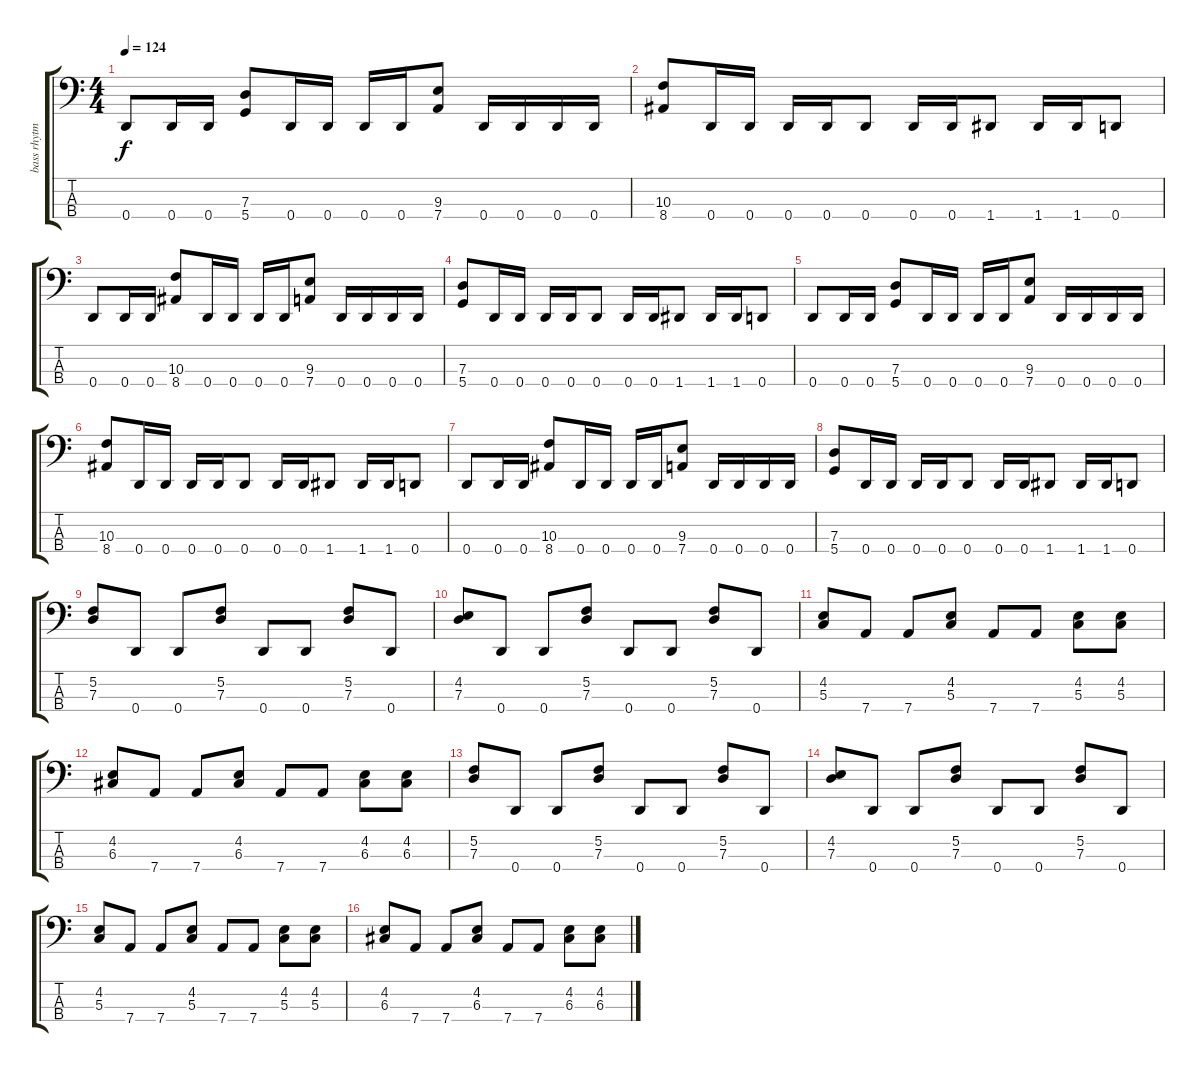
\track ("bass rhytm 2" "bass rhytm") {instrument distortionguitar}
\staff {score tabs}
\tuning (F2 C2 G1 D1) {hide}
\ts (4 4)
\tempo 124
\clef f4
\ks c
0.4.8{dy f} 0.4.16 0.4.16 (7.3 5.4).8 0.4.16 0.4.16 0.4.16 0.4.16 (9.3 7.4).8 0.4.16 0.4.16 0.4.16 0.4.16 |
(10.3 8.4).8 0.4.16 0.4.16 0.4.16 0.4.16 0.4.8 0.4.16 0.4.16 1.4.8 1.4.16 1.4.16 0.4.8 |
0.4.8 0.4.16 0.4.16 (10.3 8.4).8 0.4.16 0.4.16 0.4.16 0.4.16 (9.3 7.4).8 0.4.16 0.4.16 0.4.16 0.4.16 |
(7.3 5.4).8 0.4.16 0.4.16 0.4.16 0.4.16 0.4.8 0.4.16 0.4.16 1.4.8 1.4.16 1.4.16 0.4.8 |
0.4.8 0.4.16 0.4.16 (7.3 5.4).8 0.4.16 0.4.16 0.4.16 0.4.16 (9.3 7.4).8 0.4.16 0.4.16 0.4.16 0.4.16 |
(10.3 8.4).8 0.4.16 0.4.16 0.4.16 0.4.16 0.4.8 0.4.16 0.4.16 1.4.8 1.4.16 1.4.16 0.4.8 |
0.4.8 0.4.16 0.4.16 (10.3 8.4).8 0.4.16 0.4.16 0.4.16 0.4.16 (9.3 7.4).8 0.4.16 0.4.16 0.4.16 0.4.16 |
(7.3 5.4).8 0.4.16 0.4.16 0.4.16 0.4.16 0.4.8 0.4.16 0.4.16 1.4.8 1.4.16 1.4.16 0.4.8 |
(5.2 7.3).8 0.4.8 0.4.8 (5.2 7.3).8 0.4.8 0.4.8 (5.2 7.3).8 0.4.8 |
(4.2 7.3).8 0.4.8 0.4.8 (5.2 7.3).8 0.4.8 0.4.8 (5.2 7.3).8 0.4.8 |
(4.2 5.3).8 7.4.8 7.4.8 (4.2 5.3).8 7.4.8 7.4.8 (4.2 5.3).8 (4.2 5.3).8 |
(4.2 6.3).8 7.4.8 7.4.8 (4.2 6.3).8 7.4.8 7.4.8 (4.2 6.3).8 (4.2 6.3).8 |
(5.2 7.3).8 0.4.8 0.4.8 (5.2 7.3).8 0.4.8 0.4.8 (5.2 7.3).8 0.4.8 |
(4.2 7.3).8 0.4.8 0.4.8 (5.2 7.3).8 0.4.8 0.4.8 (5.2 7.3).8 0.4.8 |
(4.2 5.3).8 7.4.8 7.4.8 (4.2 5.3).8 7.4.8 7.4.8 (4.2 5.3).8 (4.2 5.3).8 |
(4.2 6.3).8 7.4.8 7.4.8 (4.2 6.3).8 7.4.8 7.4.8 (4.2 6.3).8 (4.2 6.3).8
